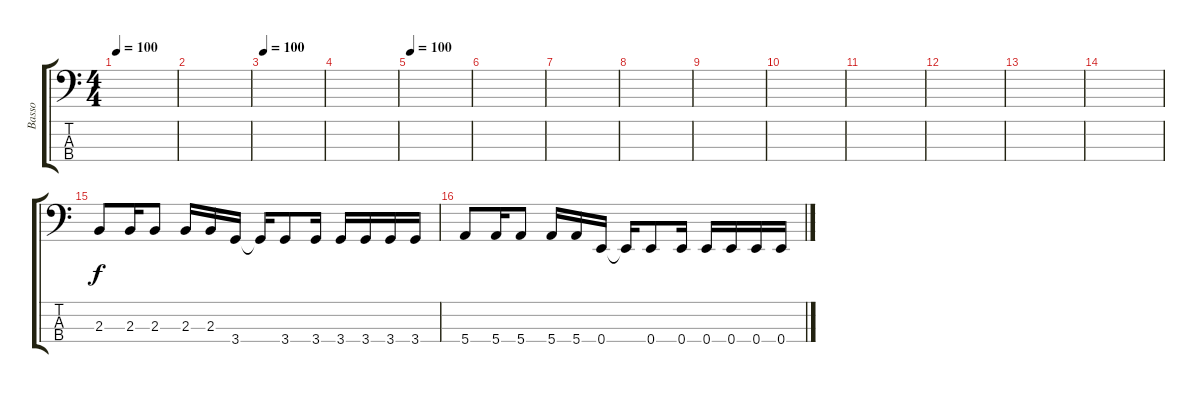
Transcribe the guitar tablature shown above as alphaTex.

\track ("Basso" "Basso") {instrument electricbasspick}
\staff {score tabs}
\tuning (G2 D2 A1 E1) {hide}
\ts (4 4)
\tempo 100
\clef f4
\ks c
|
|
\tempo 100
|
|
\tempo 100
|
|
|
|
|
|
|
|
|
|
2.3.8 2.3.16 2.3.8 2.3.16 2.3.16 3.4.16 3.4{t}.16 3.4.8 3.4.16 3.4.16 3.4.16 3.4.16 3.4.16 |
5.4.8 5.4.16 5.4.8 5.4.16 5.4.16 0.4.16 0.4{t}.16 0.4.8 0.4.16 0.4.16 0.4.16 0.4.16 0.4.16
